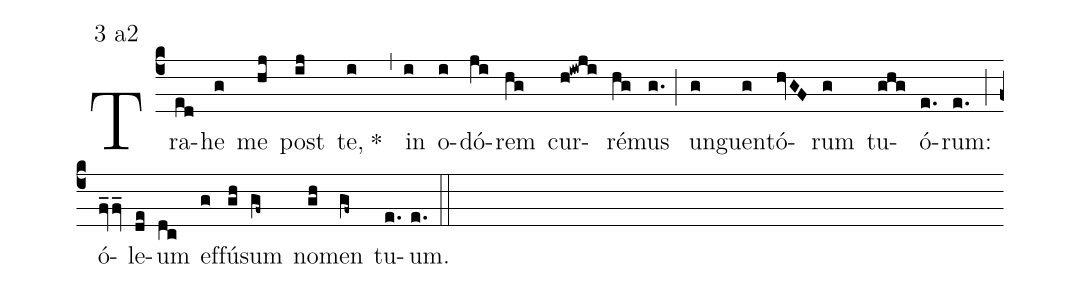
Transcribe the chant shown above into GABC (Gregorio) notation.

mode:3 a2;
%%
(c4) Tra(ed)he(g) me(hj) post(ij) te,(i) *()(,) in(i) o(i)dó(ji)rem(hg) cur(h!iwji)ré(hg)mus(g.) (;) un(g)guen(g)tó(hvGF)rum(g) tu(ghg)ó(e.)rum:(e.) (;) ó(fvfv__)le(de)um(dc) ef(g)fú(gh)sum(gf~) no(gh)men(gf~) tu(e.)um.(e.)  (::)
